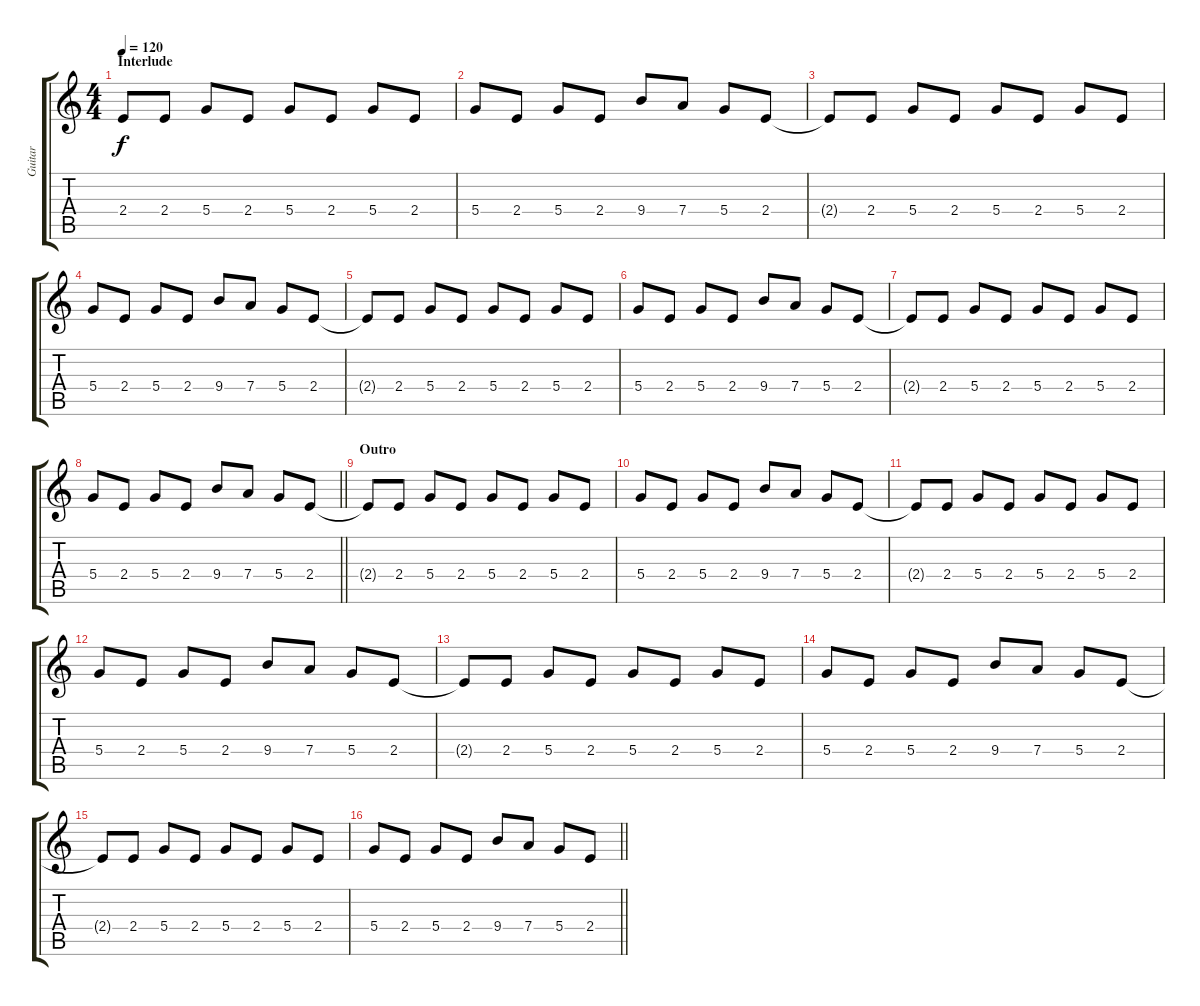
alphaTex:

\track ("Guitar" "Guitar") {instrument overdrivenguitar}
\staff {score tabs}
\tuning (E4 B3 G3 D3 A2 D2) {hide}
\ts (4 4)
\section ("" "Interlude")
\tempo 120
\clef g2
\ks c
2.4.8{dy f} 2.4.8 5.4.8 2.4.8 5.4.8 2.4.8 5.4.8 2.4.8 |
5.4.8 2.4.8 5.4.8 2.4.8 9.4.8 7.4.8 5.4.8 2.4.8 |
2.4{t}.8 2.4.8 5.4.8 2.4.8 5.4.8 2.4.8 5.4.8 2.4.8 |
5.4.8 2.4.8 5.4.8 2.4.8 9.4.8 7.4.8 5.4.8 2.4.8 |
2.4{t}.8 2.4.8 5.4.8 2.4.8 5.4.8 2.4.8 5.4.8 2.4.8 |
5.4.8 2.4.8 5.4.8 2.4.8 9.4.8 7.4.8 5.4.8 2.4.8 |
2.4{t}.8 2.4.8 5.4.8 2.4.8 5.4.8 2.4.8 5.4.8 2.4.8 |
\barLineRight lightlight
5.4.8 2.4.8 5.4.8 2.4.8 9.4.8 7.4.8 5.4.8 2.4.8 |
\section ("" "Outro")
2.4{t}.8 2.4.8 5.4.8 2.4.8 5.4.8 2.4.8 5.4.8 2.4.8 |
5.4.8 2.4.8 5.4.8 2.4.8 9.4.8 7.4.8 5.4.8 2.4.8 |
2.4{t}.8 2.4.8 5.4.8 2.4.8 5.4.8 2.4.8 5.4.8 2.4.8 |
5.4.8 2.4.8 5.4.8 2.4.8 9.4.8 7.4.8 5.4.8 2.4.8 |
2.4{t}.8 2.4.8 5.4.8 2.4.8 5.4.8 2.4.8 5.4.8 2.4.8 |
5.4.8 2.4.8 5.4.8 2.4.8 9.4.8 7.4.8 5.4.8 2.4.8 |
2.4{t}.8 2.4.8 5.4.8 2.4.8 5.4.8 2.4.8 5.4.8 2.4.8 |
\barLineRight lightlight
5.4.8 2.4.8 5.4.8 2.4.8 9.4.8 7.4.8 5.4.8 2.4.8
